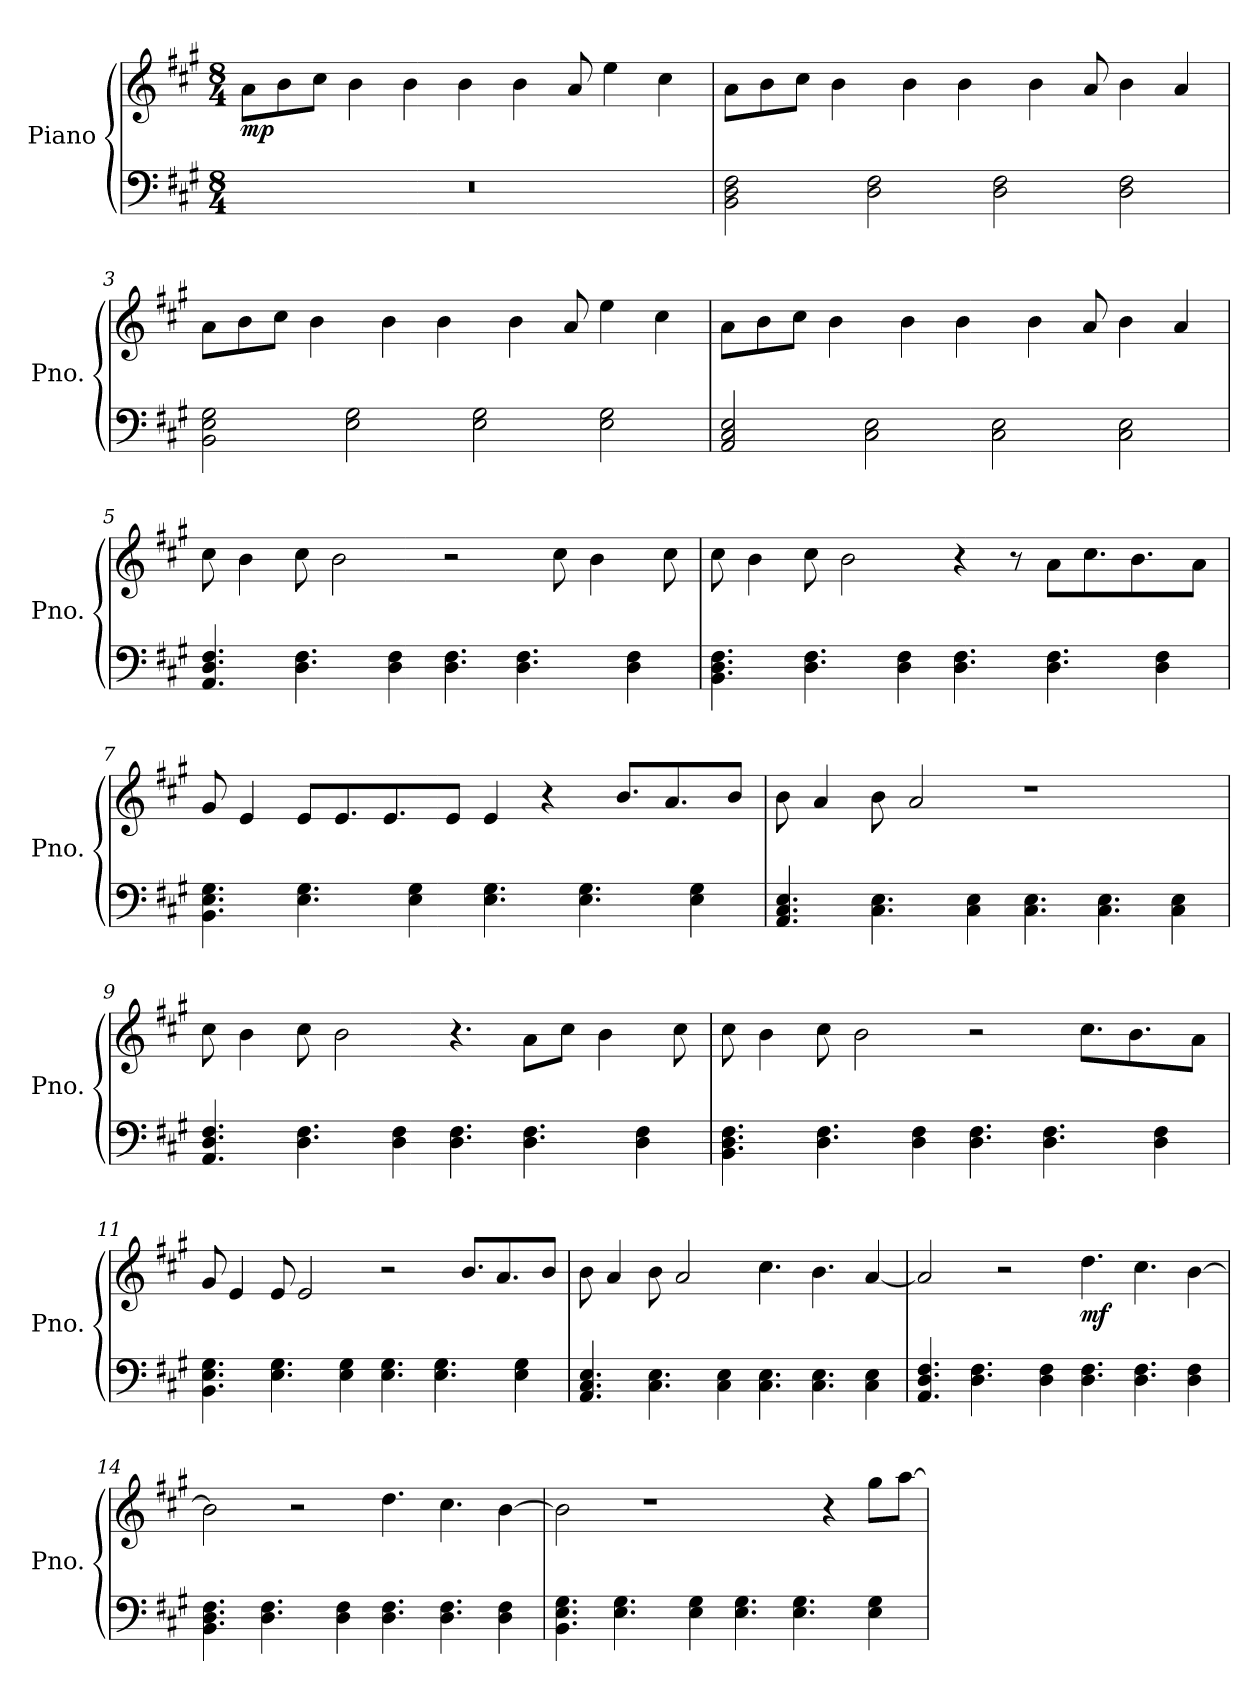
**kern	**kern	**dynam
*part1	*part1	*part1
*staff2	*staff1	*staff1/2
*I"Piano	*	*
*I'Pno.	*	*
*clefF4	*clefG2	*
*k[f#c#g#]	*k[f#c#g#]	*
*M8/4	*M8/4	*
*MM174	*MM174	*
=1	=1	=1
!	!	!LO:DY:b
0r	8a\L	mp
.	8b\	.
.	8cc#\J	.
.	4b\	.
.	4b\	.
.	4b\	.
.	4b\	.
.	8a/	.
.	4ee\	.
.	4cc#\	.
=2	=2	=2
2BB\ 2D\ 2F#\	8a\L	.
.	8b\	.
.	8cc#\J	.
.	4b\	.
2D\ 2F#\	.	.
.	4b\	.
.	4b\	.
2D\ 2F#\	.	.
.	4b\	.
.	8a/	.
2D\ 2F#\	4b\	.
.	4a/	.
!!LO:LB:g=z
=3	=3	=3
2BB\ 2E\ 2G#\	8a\L	.
.	8b\	.
.	8cc#\J	.
.	4b\	.
2E\ 2G#\	.	.
.	4b\	.
.	4b\	.
2E\ 2G#\	.	.
.	4b\	.
.	8a/	.
2E\ 2G#\	4ee\	.
.	4cc#\	.
=4	=4	=4
2AA/ 2C#/ 2E/	8a\L	.
.	8b\	.
.	8cc#\J	.
.	4b\	.
2C#\ 2E\	.	.
.	4b\	.
.	4b\	.
2C#\ 2E\	.	.
.	4b\	.
.	8a/	.
2C#\ 2E\	4b\	.
.	4a/	.
=5	=5	=5
4.AA/ 4.D/ 4.F#/	8cc#\	.
.	4b\	.
4.D\ 4.F#\	8cc#\	.
.	2b\	.
4D\ 4F#\	.	.
4.D\ 4.F#\	2r	.
4.D\ 4.F#\	.	.
.	8cc#\	.
.	4b\	.
4D\ 4F#\	.	.
.	8cc#\	.
!!LO:LB:g=z
=6	=6	=6
4.BB\ 4.D\ 4.F#\	8cc#\	.
.	4b\	.
4.D\ 4.F#\	8cc#\	.
.	2b\	.
4D\ 4F#\	.	.
4.D\ 4.F#\	4r	.
.	8r	.
4.D\ 4.F#\	8a\L	.
.	8.cc#\	.
.	8.b\	.
4D\ 4F#\	.	.
.	8a\J	.
=7	=7	=7
4.BB\ 4.E\ 4.G#\	8g#/	.
.	4e/	.
4.E\ 4.G#\	8e/L	.
.	8.e/	.
.	8.e/	.
4E\ 4G#\	.	.
.	8e/J	.
4.E\ 4.G#\	4e/	.
.	4r	.
4.E\ 4.G#\	.	.
.	8.b/L	.
.	8.a/	.
4E\ 4G#\	.	.
.	8b/J	.
=8	=8	=8
4.AA/ 4.C#/ 4.E/	8b\	.
.	4a/	.
4.C#\ 4.E\	8b\	.
.	2a/	.
4C#\ 4E\	.	.
4.C#\ 4.E\	1r	.
4.C#\ 4.E\	.	.
4C#\ 4E\	.	.
!!LO:LB:g=z
=9	=9	=9
4.AA/ 4.D/ 4.F#/	8cc#\	.
.	4b\	.
4.D\ 4.F#\	8cc#\	.
.	2b\	.
4D\ 4F#\	.	.
4.D\ 4.F#\	4.r	.
4.D\ 4.F#\	8a\L	.
.	8cc#\J	.
.	4b\	.
4D\ 4F#\	.	.
.	8cc#\	.
=10	=10	=10
4.BB\ 4.D\ 4.F#\	8cc#\	.
.	4b\	.
4.D\ 4.F#\	8cc#\	.
.	2b\	.
4D\ 4F#\	.	.
4.D\ 4.F#\	2r	.
4.D\ 4.F#\	.	.
.	8.cc#\L	.
.	8.b\	.
4D\ 4F#\	.	.
.	8a\J	.
=11	=11	=11
4.BB\ 4.E\ 4.G#\	8g#/	.
.	4e/	.
4.E\ 4.G#\	8e/	.
.	2e/	.
4E\ 4G#\	.	.
4.E\ 4.G#\	2r	.
4.E\ 4.G#\	.	.
.	8.b/L	.
.	8.a/	.
4E\ 4G#\	.	.
.	8b/J	.
!!LO:LB:g=z
=12	=12	=12
4.AA/ 4.C#/ 4.E/	8b\	.
.	4a/	.
4.C#\ 4.E\	8b\	.
.	2a/	.
4C#\ 4E\	.	.
4.C#\ 4.E\	4.cc#\	.
4.C#\ 4.E\	4.b\	.
4C#\ 4E\	[4a/	.
=13	=13	=13
4.AA/ 4.D/ 4.F#/	2a/]	.
4.D\ 4.F#\	.	.
.	2r	.
4D\ 4F#\	.	.
!	!	!LO:DY:b
4.D\ 4.F#\	4.dd\	mf
4.D\ 4.F#\	4.cc#\	.
4D\ 4F#\	[4b\	.
=14	=14	=14
4.BB\ 4.D\ 4.F#\	2b\]	.
4.D\ 4.F#\	.	.
.	2r	.
4D\ 4F#\	.	.
4.D\ 4.F#\	4.dd\	.
4.D\ 4.F#\	4.cc#\	.
4D\ 4F#\	[4b\	.
=15	=15	=15
4.BB\ 4.E\ 4.G#\	2b\]	.
4.E\ 4.G#\	.	.
.	1r	.
4E\ 4G#\	.	.
4.E\ 4.G#\	.	.
4.E\ 4.G#\	.	.
.	4r	.
4E\ 4G#\	8gg#\L	.
.	[8aa\J	.
=	=	=
*-	*-	*-
